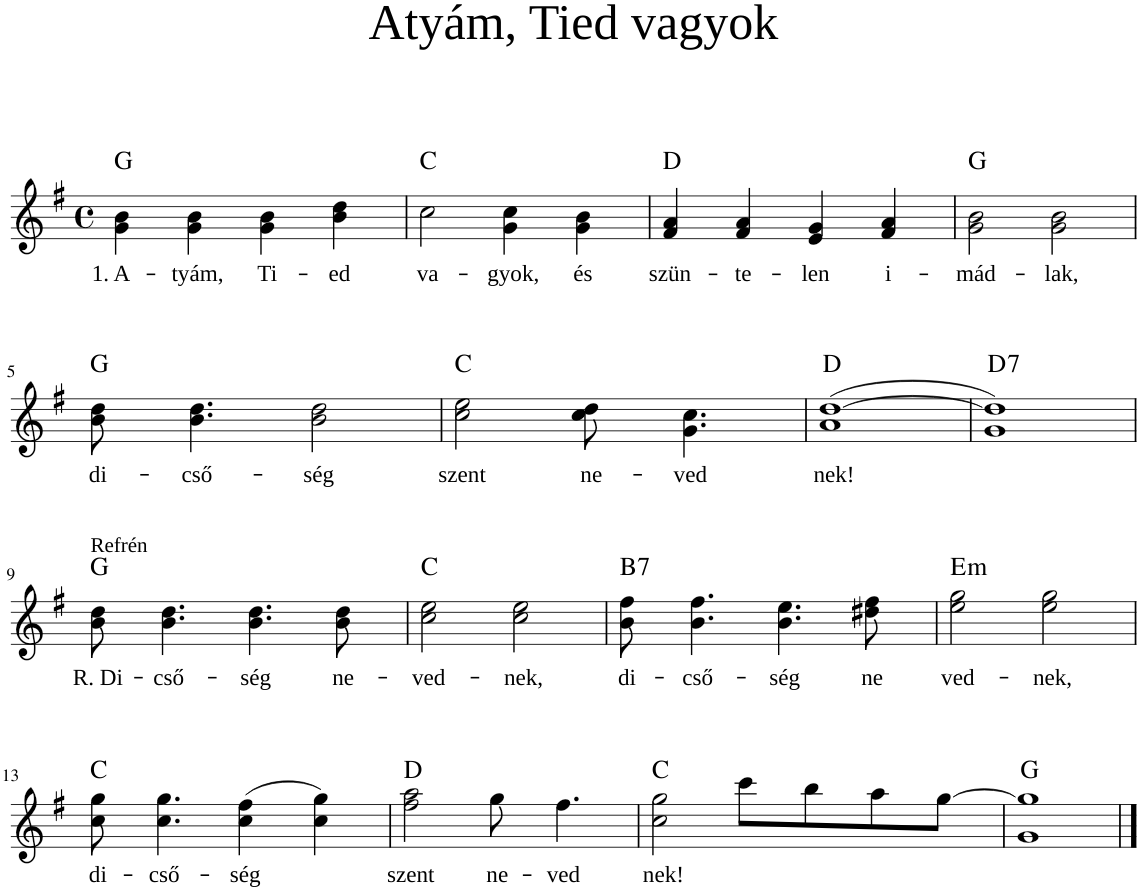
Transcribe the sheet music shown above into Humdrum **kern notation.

**kern	**text	**harte
*part1	*part1	*part1
*staff1	*staff1	*
*I"Piano	*	*
*I'Pno	*	*
*clefG2	*	*
*k[f#]	*	*
*M4/4	*	*
*met(c)	*	*
=1	=1	=1
!	!LO:LY:b	!
4g\ 4b\	1. A-	G:maj
!	!LO:LY:b	!
4g\ 4b\	-tyám,	.
!	!LO:LY:b	!
4g\ 4b\	Ti-	.
!	!LO:LY:b	!
4b\ 4dd\	-ed	.
=2	=2	=2
!	!LO:LY:b	!
2cc\	va-	C:maj
!	!LO:LY:b	!
4g\ 4cc\	-gyok,	.
!	!LO:LY:b	!
4g\ 4b\	és	.
=3	=3	=3
!	!LO:LY:b	!
4f#/ 4a/	szün-	D:maj
!	!LO:LY:b	!
4f#/ 4a/	-te-	.
!	!LO:LY:b	!
4e/ 4g/	-len	.
!	!LO:LY:b	!
4f#/ 4a/	i-	.
=4	=4	=4
!	!LO:LY:b	!
2g\ 2b\	-mád-	G:maj
!	!LO:LY:b	!
2g\ 2b\	-lak,	.
!!LO:LB:g=z
=5	=5	=5
!	!LO:LY:b	!
8b\ 8dd\	di-	G:maj
!	!LO:LY:b	!
4.b\ 4.dd\	-cső-	.
!	!LO:LY:b	!
2b\ 2dd\	-ség	.
=6	=6	=6
!	!LO:LY:b	!
2cc\ 2ee\	szent	C:maj
!	!LO:LY:b	!
8cc\ 8dd\	ne-	.
!	!LO:LY:b	!
4.g\ 4.cc\	-ved	.
=7	=7	=7
!	!LO:LY:b	!
(1a [1dd	nek!	D:maj
=8	=8	=8
!	!	!LO:H:kt=7
1g 1dd])	.	D:7
!!LO:LB:g=z
=9	=9	=9
!LO:TX:a:t=Refrén	!	!
!	!LO:LY:b	!
8b\ 8dd\	R. Di-	G:maj
!	!LO:LY:b	!
4.b\ 4.dd\	-cső-	.
!	!LO:LY:b	!
4.b\ 4.dd\	-ség	.
!	!LO:LY:b	!
8b\ 8dd\	ne-	.
=10	=10	=10
!	!LO:LY:b	!
2cc\ 2ee\	-ved-	C:maj
!	!LO:LY:b	!
2cc\ 2ee\	-nek,	.
=11	=11	=11
!	!LO:LY:b	!LO:H:kt=7
8b\ 8ff#\	di-	B:7
!	!LO:LY:b	!
4.b\ 4.ff#\	-cső-	.
!	!LO:LY:b	!
4.b\ 4.ee\	-ség	.
!	!LO:LY:b	!
8dd#X\ 8ff#\	ne	.
=12	=12	=12
!	!LO:LY:b	!LO:H:kt=m
2ee\ 2gg\	ved-	E:min
!	!LO:LY:b	!
2ee\ 2gg\	-nek,	.
!!LO:LB:g=z
=13	=13	=13
!	!LO:LY:b	!
8cc\ 8gg\	di-	C:maj
!	!LO:LY:b	!
4.cc\ 4.gg\	-cső-	.
!	!LO:LY:b	!
(4cc\ 4ff#\	-ség	.
4cc\ 4gg\)	.	.
=14	=14	=14
!	!LO:LY:b	!
2ff#\ 2aa\	szent	D:maj
!	!LO:LY:b	!
8gg\	ne-	.
!	!LO:LY:b	!
4.ff#\	-ved	.
=15	=15	=15
!	!LO:LY:b	!
2cc\ 2gg\	nek!	C:maj
8ccc\L	.	.
8bb\	.	.
8aa\	.	.
[8gg\J	.	.
=16	=16	=16
1g 1gg]	.	G:maj
==	==	==
*-	*-	*-
